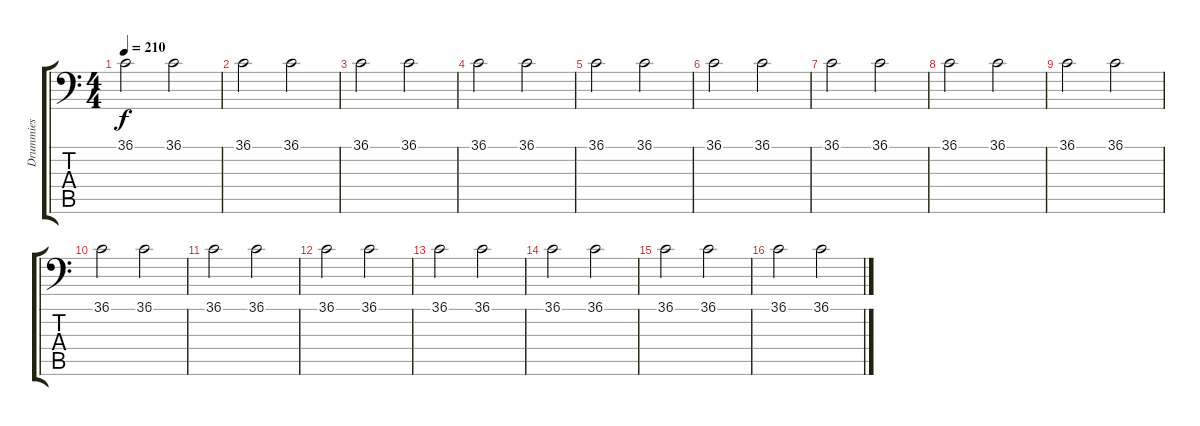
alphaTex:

\track ("Drummies" "Drummies") {instrument acousticgrandpiano}
\staff {score tabs}
\tuning (C-1 C-1 C-1 C-1 C-1 C-1) {hide}
\ts (4 4)
\tempo 210
\clef f4
\ks c
36.1.2{dy f} 36.1.2 |
36.1.2 36.1.2 |
36.1.2 36.1.2 |
36.1.2 36.1.2 |
36.1.2 36.1.2 |
36.1.2 36.1.2 |
36.1.2 36.1.2 |
36.1.2 36.1.2 |
36.1.2 36.1.2 |
36.1.2 36.1.2 |
36.1.2 36.1.2 |
36.1.2 36.1.2 |
36.1.2 36.1.2 |
36.1.2 36.1.2 |
36.1.2 36.1.2 |
36.1.2 36.1.2
